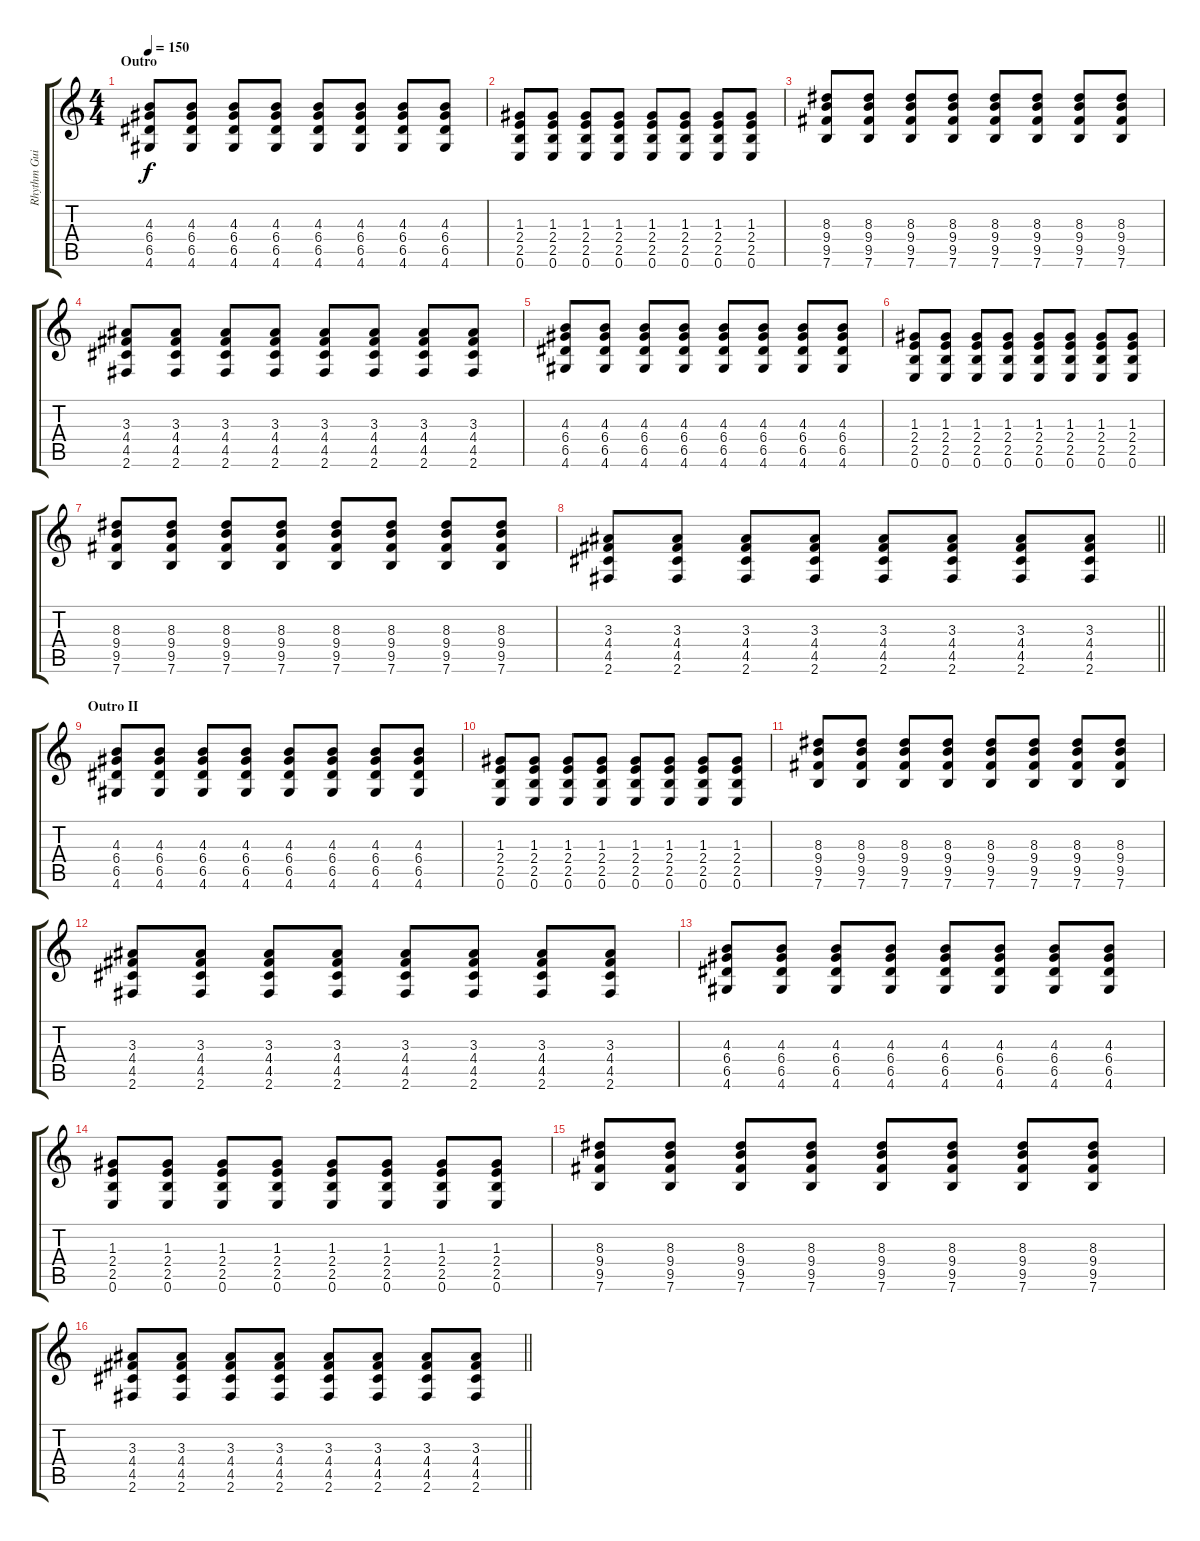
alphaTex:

\track ("Rhythm Guitar" "Rhythm Gui") {instrument distortionguitar}
\staff {score tabs}
\tuning (E4 B3 G3 D3 A2 E2) {hide}
\ts (4 4)
\section ("" "Outro")
\tempo 150
\clef g2
\ks c
(4.3 6.4 6.5 4.6).8{dy f} (4.3 6.4 6.5 4.6).8 (4.3 6.4 6.5 4.6).8 (4.3 6.4 6.5 4.6).8 (4.3 6.4 6.5 4.6).8 (4.3 6.4 6.5 4.6).8 (4.3 6.4 6.5 4.6).8 (4.3 6.4 6.5 4.6).8 |
(1.3 2.4 2.5 0.6).8 (1.3 2.4 2.5 0.6).8 (1.3 2.4 2.5 0.6).8 (1.3 2.4 2.5 0.6).8 (1.3 2.4 2.5 0.6).8 (1.3 2.4 2.5 0.6).8 (1.3 2.4 2.5 0.6).8 (1.3 2.4 2.5 0.6).8 |
(8.3 9.4 9.5 7.6).8 (8.3 9.4 9.5 7.6).8 (8.3 9.4 9.5 7.6).8 (8.3 9.4 9.5 7.6).8 (8.3 9.4 9.5 7.6).8 (8.3 9.4 9.5 7.6).8 (8.3 9.4 9.5 7.6).8 (8.3 9.4 9.5 7.6).8 |
(3.3 4.4 4.5 2.6).8 (3.3 4.4 4.5 2.6).8 (3.3 4.4 4.5 2.6).8 (3.3 4.4 4.5 2.6).8 (3.3 4.4 4.5 2.6).8 (3.3 4.4 4.5 2.6).8 (3.3 4.4 4.5 2.6).8 (3.3 4.4 4.5 2.6).8 |
(4.3 6.4 6.5 4.6).8 (4.3 6.4 6.5 4.6).8 (4.3 6.4 6.5 4.6).8 (4.3 6.4 6.5 4.6).8 (4.3 6.4 6.5 4.6).8 (4.3 6.4 6.5 4.6).8 (4.3 6.4 6.5 4.6).8 (4.3 6.4 6.5 4.6).8 |
(1.3 2.4 2.5 0.6).8 (1.3 2.4 2.5 0.6).8 (1.3 2.4 2.5 0.6).8 (1.3 2.4 2.5 0.6).8 (1.3 2.4 2.5 0.6).8 (1.3 2.4 2.5 0.6).8 (1.3 2.4 2.5 0.6).8 (1.3 2.4 2.5 0.6).8 |
(8.3 9.4 9.5 7.6).8 (8.3 9.4 9.5 7.6).8 (8.3 9.4 9.5 7.6).8 (8.3 9.4 9.5 7.6).8 (8.3 9.4 9.5 7.6).8 (8.3 9.4 9.5 7.6).8 (8.3 9.4 9.5 7.6).8 (8.3 9.4 9.5 7.6).8 |
\barLineRight lightlight
(3.3 4.4 4.5 2.6).8 (3.3 4.4 4.5 2.6).8 (3.3 4.4 4.5 2.6).8 (3.3 4.4 4.5 2.6).8 (3.3 4.4 4.5 2.6).8 (3.3 4.4 4.5 2.6).8 (3.3 4.4 4.5 2.6).8 (3.3 4.4 4.5 2.6).8 |
\section ("" "Outro II")
(4.3 6.4 6.5 4.6).8 (4.3 6.4 6.5 4.6).8 (4.3 6.4 6.5 4.6).8 (4.3 6.4 6.5 4.6).8 (4.3 6.4 6.5 4.6).8 (4.3 6.4 6.5 4.6).8 (4.3 6.4 6.5 4.6).8 (4.3 6.4 6.5 4.6).8 |
(1.3 2.4 2.5 0.6).8 (1.3 2.4 2.5 0.6).8 (1.3 2.4 2.5 0.6).8 (1.3 2.4 2.5 0.6).8 (1.3 2.4 2.5 0.6).8 (1.3 2.4 2.5 0.6).8 (1.3 2.4 2.5 0.6).8 (1.3 2.4 2.5 0.6).8 |
(8.3 9.4 9.5 7.6).8 (8.3 9.4 9.5 7.6).8 (8.3 9.4 9.5 7.6).8 (8.3 9.4 9.5 7.6).8 (8.3 9.4 9.5 7.6).8 (8.3 9.4 9.5 7.6).8 (8.3 9.4 9.5 7.6).8 (8.3 9.4 9.5 7.6).8 |
(3.3 4.4 4.5 2.6).8 (3.3 4.4 4.5 2.6).8 (3.3 4.4 4.5 2.6).8 (3.3 4.4 4.5 2.6).8 (3.3 4.4 4.5 2.6).8 (3.3 4.4 4.5 2.6).8 (3.3 4.4 4.5 2.6).8 (3.3 4.4 4.5 2.6).8 |
(4.3 6.4 6.5 4.6).8 (4.3 6.4 6.5 4.6).8 (4.3 6.4 6.5 4.6).8 (4.3 6.4 6.5 4.6).8 (4.3 6.4 6.5 4.6).8 (4.3 6.4 6.5 4.6).8 (4.3 6.4 6.5 4.6).8 (4.3 6.4 6.5 4.6).8 |
(1.3 2.4 2.5 0.6).8 (1.3 2.4 2.5 0.6).8 (1.3 2.4 2.5 0.6).8 (1.3 2.4 2.5 0.6).8 (1.3 2.4 2.5 0.6).8 (1.3 2.4 2.5 0.6).8 (1.3 2.4 2.5 0.6).8 (1.3 2.4 2.5 0.6).8 |
(8.3 9.4 9.5 7.6).8 (8.3 9.4 9.5 7.6).8 (8.3 9.4 9.5 7.6).8 (8.3 9.4 9.5 7.6).8 (8.3 9.4 9.5 7.6).8 (8.3 9.4 9.5 7.6).8 (8.3 9.4 9.5 7.6).8 (8.3 9.4 9.5 7.6).8 |
\barLineRight lightlight
(3.3 4.4 4.5 2.6).8 (3.3 4.4 4.5 2.6).8 (3.3 4.4 4.5 2.6).8 (3.3 4.4 4.5 2.6).8 (3.3 4.4 4.5 2.6).8 (3.3 4.4 4.5 2.6).8 (3.3 4.4 4.5 2.6).8 (3.3 4.4 4.5 2.6).8
